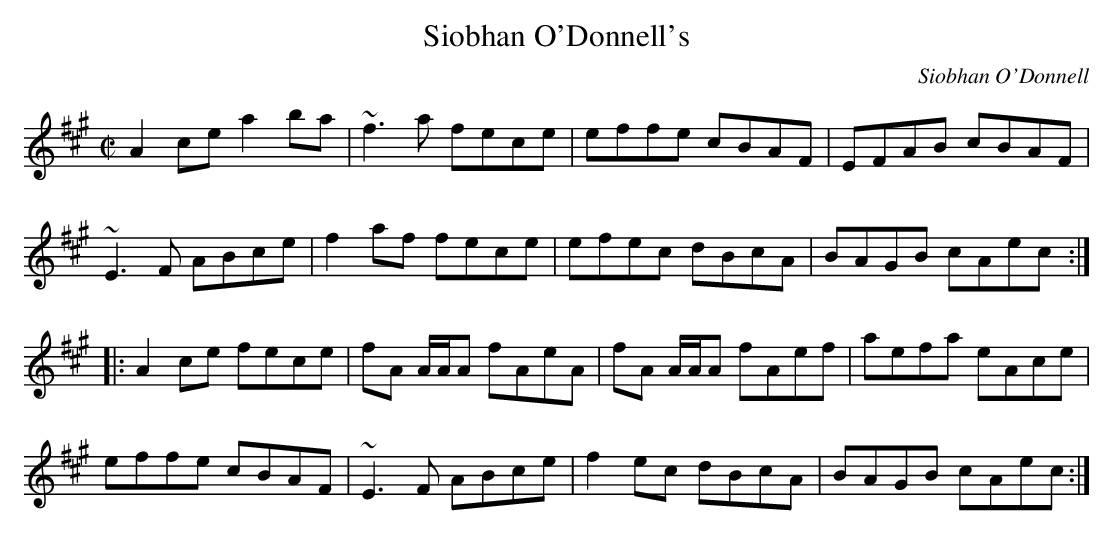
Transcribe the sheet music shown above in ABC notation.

X:1
T:Siobhan O'Donnell's
C:Siobhan O'Donnell
M:C|
L:1/8
K:A
A2ce a2ba|~f3a fece|effe cBAF|EFAB cBAF|
!~E3F ABce|f2af fece|efec dBcA|BAGB cAec:|
!|:A2ce fece|fA A/2A/2A fAeA|fA A/2A/2A fAef|aefa eAce|
!effe cBAF|~E3F ABce|f2ec dBcA|BAGB cAec:|
